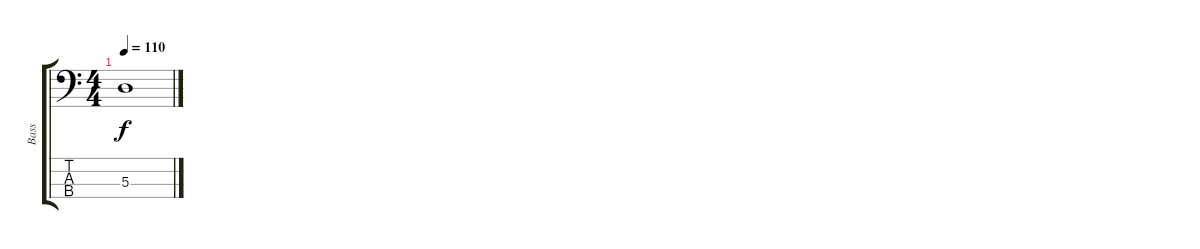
\track ("Bass" "Bass") {instrument electricbasspick}
\staff {score tabs}
\tuning (G2 D2 A1 E1) {hide}
\ts (4 4)
\tempo 110
\clef f4
\ks c
5.3.1{dy f}
